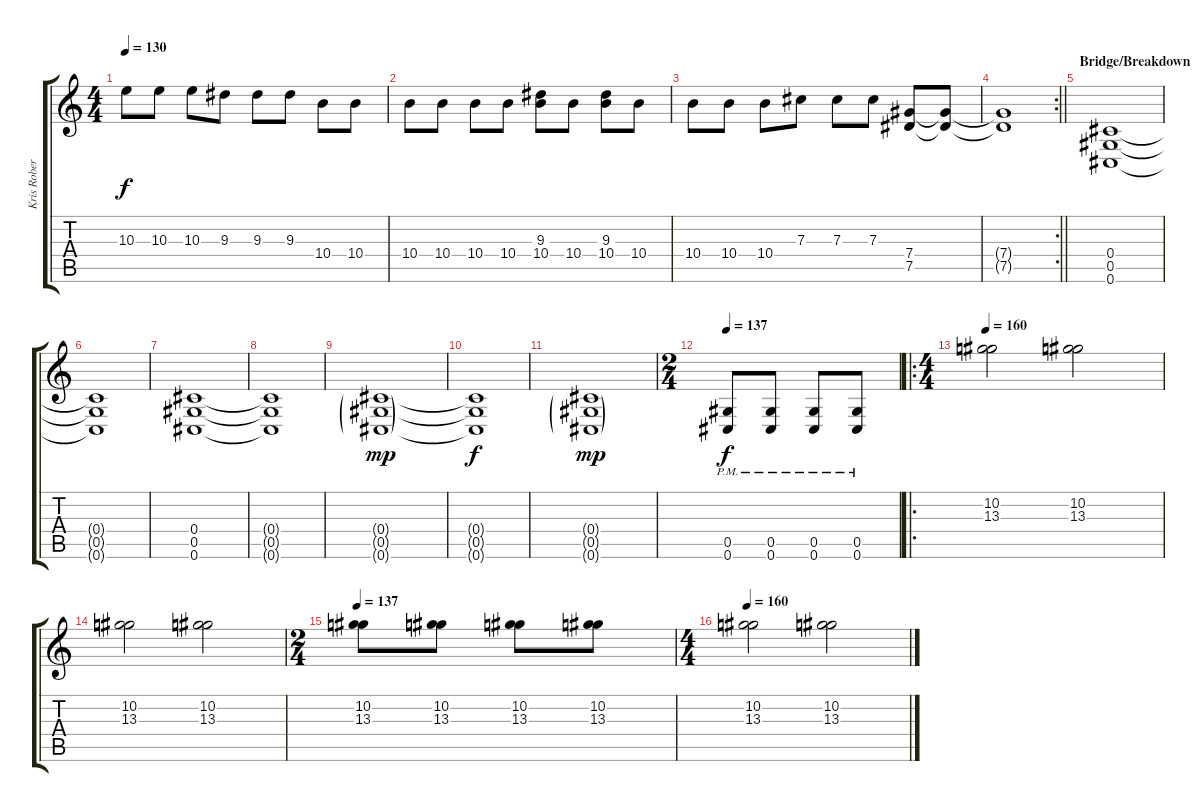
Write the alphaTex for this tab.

\track ("Kris Roberts" "Kris Rober") {instrument distortionguitar}
\staff {score tabs}
\tuning (Eb4 Bb3 Gb3 Db3 Ab2 Db2) {hide}
\ts (4 4)
\tempo 130
\clef g2
\ks c
10.3.8{dy f} 10.3.8 10.3.8 9.3.8 9.3.8 9.3.8 10.4.8 10.4.8 |
10.4.8 10.4.8 10.4.8 10.4.8 (9.3 10.4).8 10.4.8 (9.3 10.4).8 10.4.8 |
10.4.8 10.4.8 10.4.8 7.3.8 7.3.8 7.3.8 (7.4 7.5).8 (7.4{t} 7.5{t}).8 |
\rc 2
\barLineRight lightlight
(7.4{t} 7.5{t}).1 |
\section ("" "Bridge/Breakdown")
(0.4 0.5 0.6).1 |
(0.4{t} 0.5{t} 0.6{t}).1 |
(0.4 0.5 0.6).1 |
(0.4{t} 0.5{t} 0.6{t}).1 |
(0.4{g} 0.5{g} 0.6{g}).1{dy mp} |
(0.4{t} 0.5{t} 0.6{t}).1{dy f} |
(0.4{g} 0.5{g} 0.6{g}).1{dy mp} |
\ts (2 4)
\tempo 137
(0.5{pm} 0.6{pm}).8{dy f} (0.5{pm} 0.6{pm}).8 (0.5{pm} 0.6{pm}).8 (0.5{pm} 0.6{pm}).8 |
\ro
\ts (4 4)
\tempo 160
(10.2 13.3).2 (10.2 13.3).2 |
(10.2 13.3).2 (10.2 13.3).2 |
\ts (2 4)
\tempo 137
(10.2 13.3).8 (10.2 13.3).8 (10.2 13.3).8 (10.2 13.3).8 |
\ts (4 4)
\tempo 160
(10.2 13.3).2 (10.2 13.3).2
